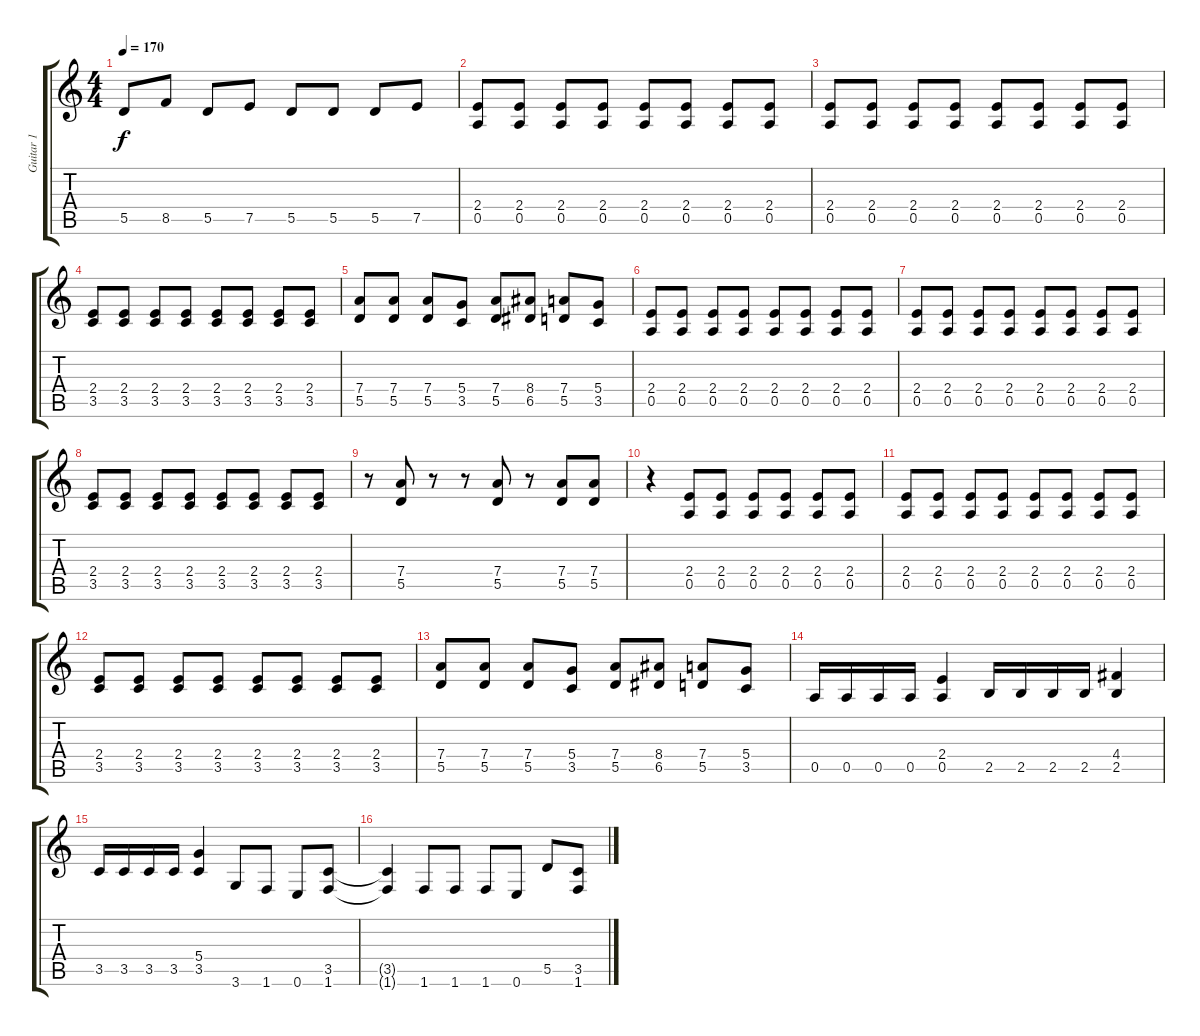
\track ("Guitar 1" "Guitar 1") {instrument distortionguitar}
\staff {score tabs}
\tuning (E4 B3 G3 D3 A2 E2) {hide}
\ts (4 4)
\tempo 170
\clef g2
\ks c
5.5.8{dy f} 8.5.8 5.5.8 7.5.8 5.5.8 5.5.8 5.5.8 7.5.8 |
(2.4 0.5).8 (2.4 0.5).8 (2.4 0.5).8 (2.4 0.5).8 (2.4 0.5).8 (2.4 0.5).8 (2.4 0.5).8 (2.4 0.5).8 |
(2.4 0.5).8 (2.4 0.5).8 (2.4 0.5).8 (2.4 0.5).8 (2.4 0.5).8 (2.4 0.5).8 (2.4 0.5).8 (2.4 0.5).8 |
(2.4 3.5).8 (2.4 3.5).8 (2.4 3.5).8 (2.4 3.5).8 (2.4 3.5).8 (2.4 3.5).8 (2.4 3.5).8 (2.4 3.5).8 |
(7.4 5.5).8 (7.4 5.5).8 (7.4 5.5).8 (5.4 3.5).8 (7.4 5.5).8 (8.4 6.5).8 (7.4 5.5).8 (5.4 3.5).8 |
(2.4 0.5).8 (2.4 0.5).8 (2.4 0.5).8 (2.4 0.5).8 (2.4 0.5).8 (2.4 0.5).8 (2.4 0.5).8 (2.4 0.5).8 |
(2.4 0.5).8 (2.4 0.5).8 (2.4 0.5).8 (2.4 0.5).8 (2.4 0.5).8 (2.4 0.5).8 (2.4 0.5).8 (2.4 0.5).8 |
(2.4 3.5).8 (2.4 3.5).8 (2.4 3.5).8 (2.4 3.5).8 (2.4 3.5).8 (2.4 3.5).8 (2.4 3.5).8 (2.4 3.5).8 |
r.8 (7.4 5.5).8 r.8 r.8 (7.4 5.5).8 r.8 (7.4 5.5).8 (7.4 5.5).8 |
r.4 (2.4 0.5).8 (2.4 0.5).8 (2.4 0.5).8 (2.4 0.5).8 (2.4 0.5).8 (2.4 0.5).8 |
(2.4 0.5).8 (2.4 0.5).8 (2.4 0.5).8 (2.4 0.5).8 (2.4 0.5).8 (2.4 0.5).8 (2.4 0.5).8 (2.4 0.5).8 |
(2.4 3.5).8 (2.4 3.5).8 (2.4 3.5).8 (2.4 3.5).8 (2.4 3.5).8 (2.4 3.5).8 (2.4 3.5).8 (2.4 3.5).8 |
(7.4 5.5).8 (7.4 5.5).8 (7.4 5.5).8 (5.4 3.5).8 (7.4 5.5).8 (8.4 6.5).8 (7.4 5.5).8 (5.4 3.5).8 |
0.5.16 0.5.16 0.5.16 0.5.16 (2.4 0.5).4 2.5.16 2.5.16 2.5.16 2.5.16 (4.4 2.5).4 |
3.5.16 3.5.16 3.5.16 3.5.16 (5.4 3.5).4 3.6.8 1.6.8 0.6.8 (3.5 1.6).8 |
(3.5{t} 1.6{t}).4 1.6.8 1.6.8 1.6.8 0.6.8 5.5.8 (3.5 1.6).8
